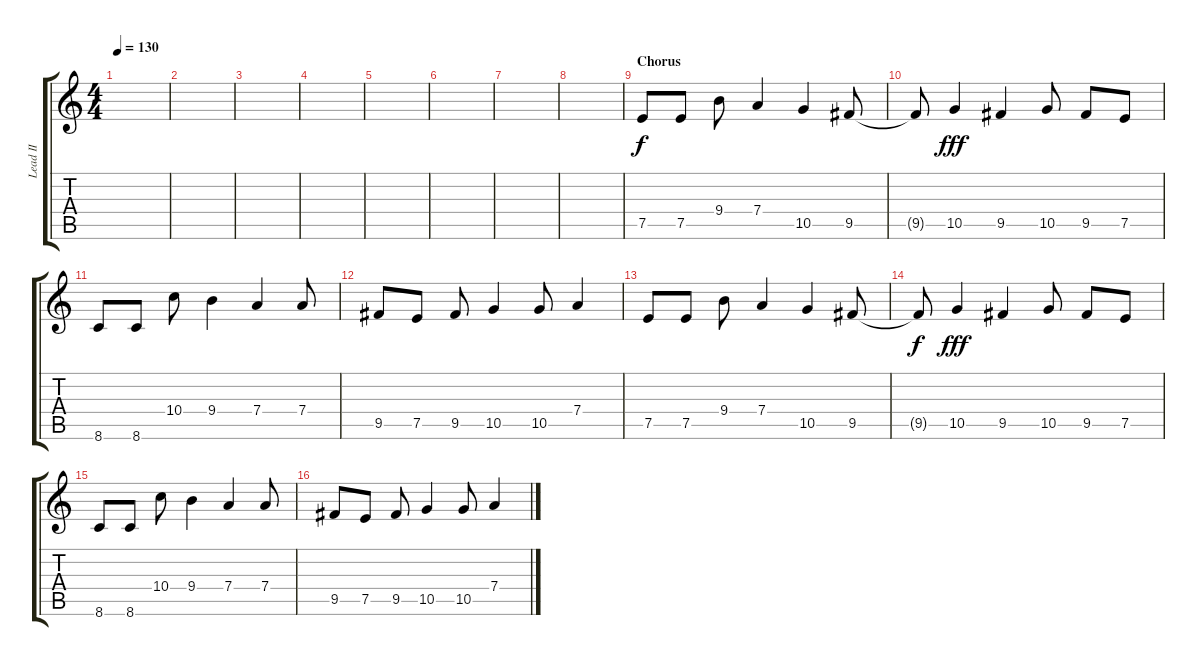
\track ("Lead II" "Lead II") {instrument overdrivenguitar}
\staff {score tabs}
\tuning (E4 B3 G3 D3 A2 E2) {hide}
\ts (4 4)
\tempo 130
\clef g2
\ks c
|
|
|
|
|
|
|
|
\section ("" "Chorus")
7.5.8 7.5.8 9.4.8 7.4.4 10.5.4 9.5.8 |
9.5{t}.8{dy f} 10.5.4{dy fff} 9.5.4 10.5.8 9.5.8 7.5.8 |
8.6.8 8.6.8 10.4.8 9.4.4 7.4.4 7.4.8 |
9.5.8 7.5.8 9.5.8 10.5.4 10.5.8 7.4.4 |
7.5.8 7.5.8 9.4.8 7.4.4 10.5.4 9.5.8 |
9.5{t}.8{dy f} 10.5.4{dy fff} 9.5.4 10.5.8 9.5.8 7.5.8 |
8.6.8 8.6.8 10.4.8 9.4.4 7.4.4 7.4.8 |
9.5.8 7.5.8 9.5.8 10.5.4 10.5.8 7.4.4
